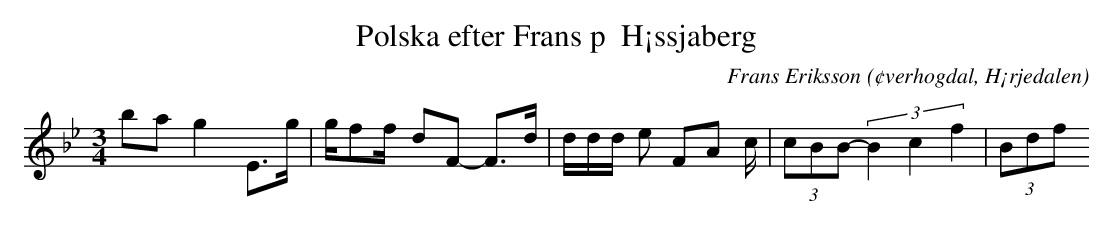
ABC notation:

X:1
T:Polska efter Frans p  H¡ssjaberg
O:¢verhogdal, H¡rjedalen
M:3/4
C:Frans Eriksson
K:Bb
ba g2 E>g |g/ff/- dF- F>d|d/d/d/ e4/3 F4/3A4/3 c/| (3cBB -(3B2c2f2|-(3Bdf
